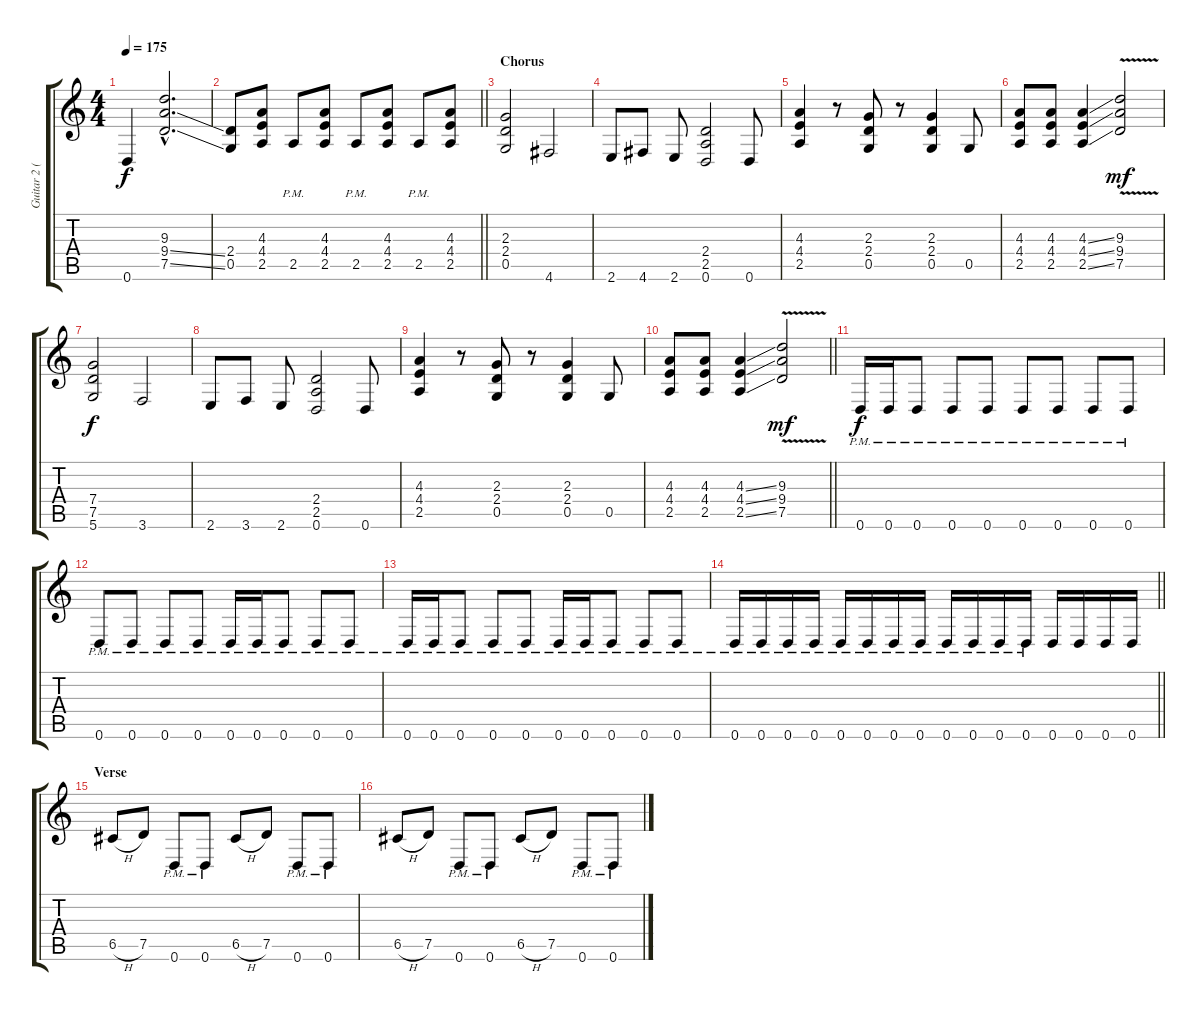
\track ("Guitar 2 (Rhythm)" "Guitar 2 (") {instrument distortionguitar}
\staff {score tabs}
\tuning (D4 A3 F3 C3 G2 D2) {hide}
\ts (4 4)
\tempo 175
\clef g2
\ks c
0.6.4{dy f} (9.3{hac} 9.4{ss hac} 7.5{ss hac}).2{d} |
\barLineRight lightlight
(2.4 0.5).8 (4.3 4.4 2.5).8 2.5{pm}.8 (4.3 4.4 2.5).8 2.5{pm}.8 (4.3 4.4 2.5).8 2.5{pm}.8 (4.3 4.4 2.5).8 |
\section ("" "Chorus")
(2.3 2.4 0.5).2 4.6.2 |
2.6.8 4.6.8 2.6.8 (2.4 2.5 0.6).2 0.6.8 |
(4.3 4.4 2.5).4 r.8 (2.3 2.4 0.5).8 r.8 (2.3 2.4 0.5).4 0.5.8 |
(4.3 4.4 2.5).8 (4.3 4.4 2.5).8 (4.3{ss} 4.4{ss} 2.5{ss}).4 (9.3{v} 9.4{v} 7.5).2{dy mf} |
(7.4 7.5 5.6).2{dy f} 3.6.2 |
2.6.8 3.6.8 2.6.8 (2.4 2.5 0.6).2 0.6.8 |
(4.3 4.4 2.5).4 r.8 (2.3 2.4 0.5).8 r.8 (2.3 2.4 0.5).4 0.5.8 |
\barLineRight lightlight
(4.3 4.4 2.5).8 (4.3 4.4 2.5).8 (4.3{ss} 4.4{ss} 2.5{ss}).4 (9.3{v} 9.4{v} 7.5).2{dy mf} |
0.6{pm}.16{dy f} 0.6{pm}.16 0.6{pm}.8 0.6{pm}.8 0.6{pm}.8 0.6{pm}.8 0.6{pm}.8 0.6{pm}.8 0.6{pm}.8 |
0.6{pm}.8 0.6{pm}.8 0.6{pm}.8 0.6{pm}.8 0.6{pm}.16 0.6{pm}.16 0.6{pm}.8 0.6{pm}.8 0.6{pm}.8 |
0.6{pm}.16 0.6{pm}.16 0.6{pm}.8 0.6{pm}.8 0.6{pm}.8 0.6{pm}.16 0.6{pm}.16 0.6{pm}.8 0.6{pm}.8 0.6{pm}.8 |
\barLineRight lightlight
0.6{pm}.16 0.6{pm}.16 0.6{pm}.16 0.6{pm}.16 0.6{pm}.16 0.6{pm}.16 0.6{pm}.16 0.6{pm}.16 0.6{pm}.16 0.6{pm}.16 0.6{pm}.16 0.6{pm}.16 0.6.16 0.6.16 0.6.16 0.6.16 |
\section ("" "Verse")
6.5{h}.8 7.5.8 0.6{pm}.8 0.6{pm}.8 6.5{h}.8 7.5.8 0.6{pm}.8 0.6{pm}.8 |
6.5{h}.8 7.5.8 0.6{pm}.8 0.6{pm}.8 6.5{h}.8 7.5.8 0.6{pm}.8 0.6{pm}.8
